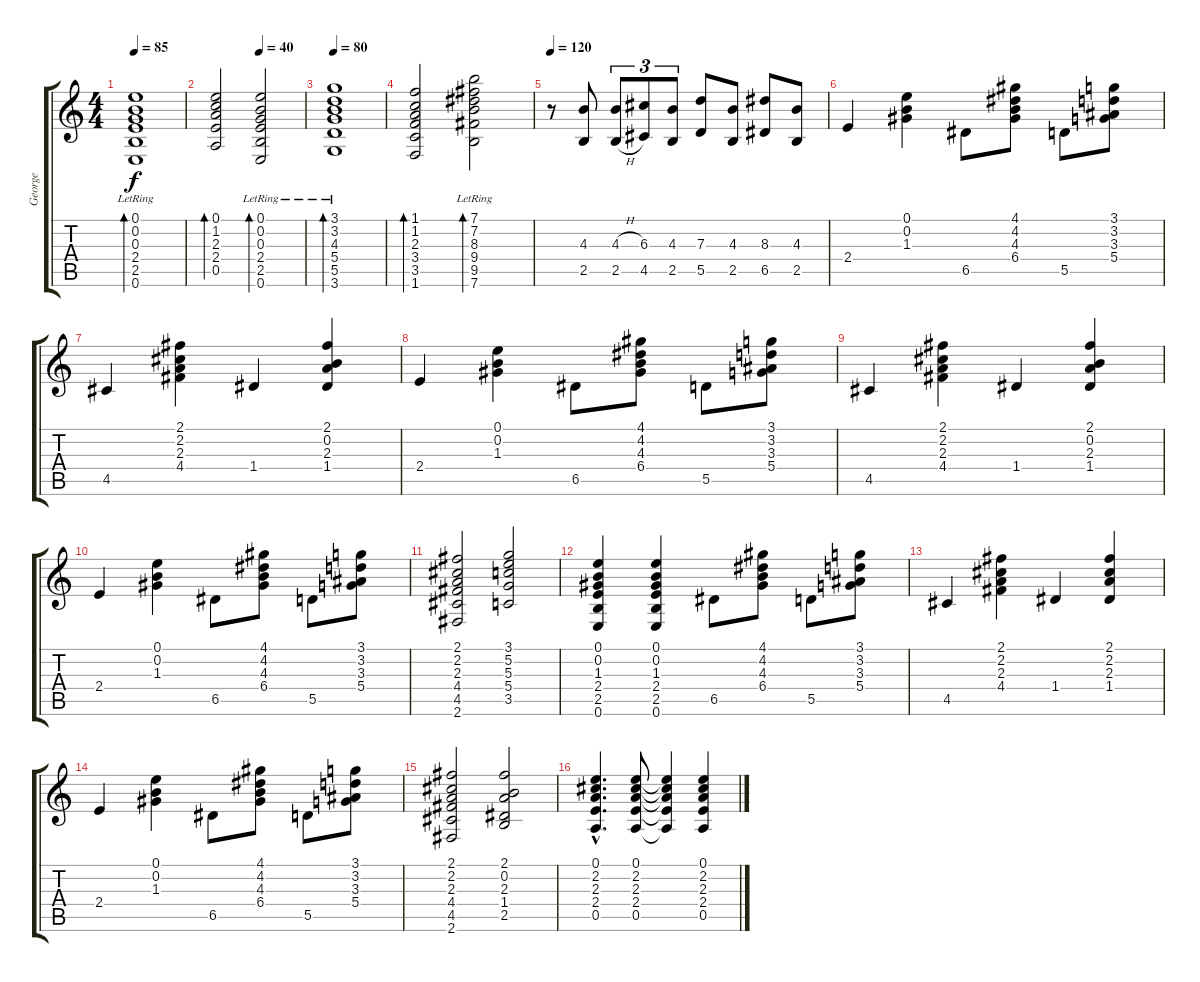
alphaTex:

\track ("George" "George") {instrument electricguitarjazz}
\staff {score tabs}
\tuning (E4 B3 G3 D3 A2 E2) {hide}
\ts (4 4)
\tempo 85
\clef g2
\ks c
(0.1{lr} 0.2{lr} 0.3{lr} 2.4{lr} 2.5{lr} 0.6{lr}).1{bd 240 dy f volume 16 instrument electricguitarjazz} |
\tempo (40 0.5)
(0.1 1.2 2.3 2.4 0.5).2{bd 240} (0.1{lr} 0.2{lr} 0.3{lr} 2.4{lr} 2.5{lr} 0.6{lr}).2{bd 240} |
\tempo 80
(3.1{lr} 3.2{lr} 4.3{lr} 5.4{lr} 5.5{lr} 3.6{lr}).1{bd 240} |
(1.1 1.2 2.3 3.4 3.5 1.6).2{bd 240} (7.1{lr} 7.2{lr} 8.3{lr} 9.4{lr} 9.5{lr} 7.6{lr}).2{bd 240} |
\tempo 120
r.8 (4.3 2.5).8 (4.3{h} 2.5{h}).8{tu (3 2)} (6.3 4.5).8{tu (3 2)} (4.3 2.5).8{tu (3 2)} (7.3 5.5).8 (4.3 2.5).8 (8.3 6.5).8 (4.3 2.5).8 |
2.4.4{volume 11} (0.1 0.2 1.3).4 6.5.8 (4.1 4.2 4.3 6.4).8 5.5.8 (3.1 3.2 3.3 5.4).8 |
4.5.4 (2.1 2.2 2.3 4.4).4 1.4.4 (2.1 0.2 2.3 1.4).4 |
2.4.4 (0.1 0.2 1.3).4 6.5.8 (4.1 4.2 4.3 6.4).8 5.5.8 (3.1 3.2 3.3 5.4).8 |
4.5.4 (2.1 2.2 2.3 4.4).4 1.4.4 (2.1 0.2 2.3 1.4).4 |
2.4.4 (0.1 0.2 1.3).4 6.5.8 (4.1 4.2 4.3 6.4).8 5.5.8 (3.1 3.2 3.3 5.4).8 |
(2.1 2.2 2.3 4.4 4.5 2.6).2 (3.1 5.2 5.3 5.4 3.5).2 |
(0.1 0.2 1.3 2.4 2.5 0.6).4 (0.1 0.2 1.3 2.4 2.5 0.6).4 6.5.8 (4.1 4.2 4.3 6.4).8 5.5.8 (3.1 3.2 3.3 5.4).8 |
4.5.4 (2.1 2.2 2.3 4.4).4 1.4.4 (2.1 2.2 2.3 1.4).4 |
2.4.4 (0.1 0.2 1.3).4 6.5.8 (4.1 4.2 4.3 6.4).8 5.5.8 (3.1 3.2 3.3 5.4).8 |
(2.1 2.2 2.3 4.4 4.5 2.6).2 (2.1 0.2 2.3 1.4 2.5).2 |
(0.1{hac} 2.2{hac} 2.3{hac} 2.4{hac} 0.5{hac}).4{d} (0.1 2.2 2.3 2.4 0.5).8 (0.1{t} 2.2{t} 2.3{t} 2.4{t} 0.5{t}).4 (0.1 2.2 2.3 2.4 0.5).4
